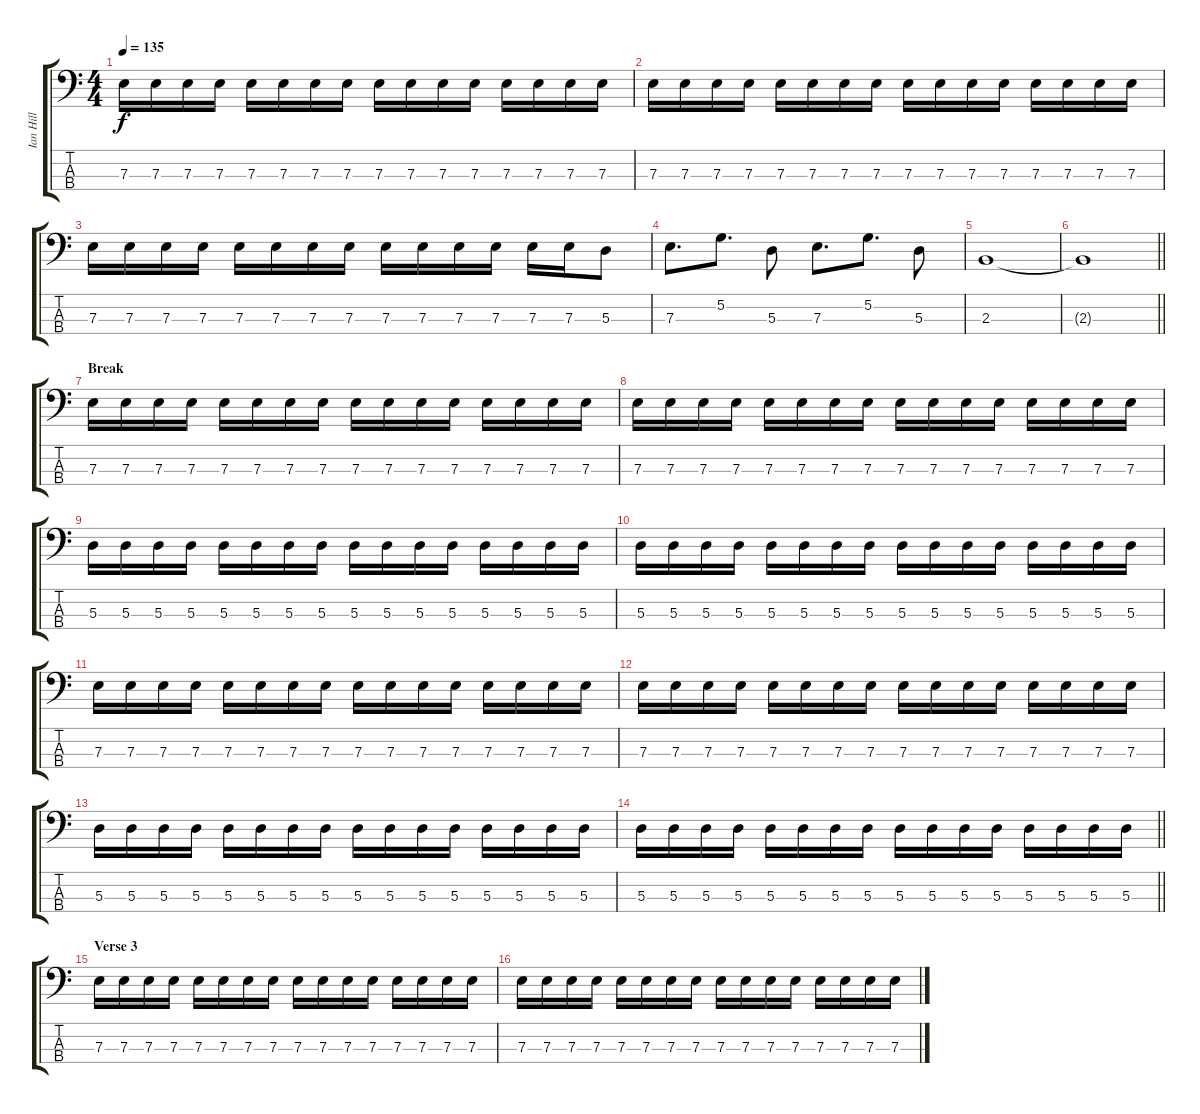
\track ("Ian Hill" "Ian Hill") {instrument electricbasspick}
\staff {score tabs}
\tuning (G2 D2 A1 E1) {hide}
\ts (4 4)
\tempo 135
\clef f4
\ks c
7.3.16{dy f} 7.3.16 7.3.16 7.3.16 7.3.16 7.3.16 7.3.16 7.3.16 7.3.16 7.3.16 7.3.16 7.3.16 7.3.16 7.3.16 7.3.16 7.3.16 |
7.3.16 7.3.16 7.3.16 7.3.16 7.3.16 7.3.16 7.3.16 7.3.16 7.3.16 7.3.16 7.3.16 7.3.16 7.3.16 7.3.16 7.3.16 7.3.16 |
7.3.16 7.3.16 7.3.16 7.3.16 7.3.16 7.3.16 7.3.16 7.3.16 7.3.16 7.3.16 7.3.16 7.3.16 7.3.16 7.3.16 5.3.8 |
7.3.8{d} 5.2.8{d} 5.3.8 7.3.8{d} 5.2.8{d} 5.3.8 |
2.3.1 |
\barLineRight lightlight
2.3{t}.1 |
\section ("" "Break")
7.3.16 7.3.16 7.3.16 7.3.16 7.3.16 7.3.16 7.3.16 7.3.16 7.3.16 7.3.16 7.3.16 7.3.16 7.3.16 7.3.16 7.3.16 7.3.16 |
7.3.16 7.3.16 7.3.16 7.3.16 7.3.16 7.3.16 7.3.16 7.3.16 7.3.16 7.3.16 7.3.16 7.3.16 7.3.16 7.3.16 7.3.16 7.3.16 |
5.3.16 5.3.16 5.3.16 5.3.16 5.3.16 5.3.16 5.3.16 5.3.16 5.3.16 5.3.16 5.3.16 5.3.16 5.3.16 5.3.16 5.3.16 5.3.16 |
5.3.16 5.3.16 5.3.16 5.3.16 5.3.16 5.3.16 5.3.16 5.3.16 5.3.16 5.3.16 5.3.16 5.3.16 5.3.16 5.3.16 5.3.16 5.3.16 |
7.3.16 7.3.16 7.3.16 7.3.16 7.3.16 7.3.16 7.3.16 7.3.16 7.3.16 7.3.16 7.3.16 7.3.16 7.3.16 7.3.16 7.3.16 7.3.16 |
7.3.16 7.3.16 7.3.16 7.3.16 7.3.16 7.3.16 7.3.16 7.3.16 7.3.16 7.3.16 7.3.16 7.3.16 7.3.16 7.3.16 7.3.16 7.3.16 |
5.3.16 5.3.16 5.3.16 5.3.16 5.3.16 5.3.16 5.3.16 5.3.16 5.3.16 5.3.16 5.3.16 5.3.16 5.3.16 5.3.16 5.3.16 5.3.16 |
\barLineRight lightlight
5.3.16 5.3.16 5.3.16 5.3.16 5.3.16 5.3.16 5.3.16 5.3.16 5.3.16 5.3.16 5.3.16 5.3.16 5.3.16 5.3.16 5.3.16 5.3.16 |
\section ("" "Verse 3")
7.3.16 7.3.16 7.3.16 7.3.16 7.3.16 7.3.16 7.3.16 7.3.16 7.3.16 7.3.16 7.3.16 7.3.16 7.3.16 7.3.16 7.3.16 7.3.16 |
7.3.16 7.3.16 7.3.16 7.3.16 7.3.16 7.3.16 7.3.16 7.3.16 7.3.16 7.3.16 7.3.16 7.3.16 7.3.16 7.3.16 7.3.16 7.3.16
